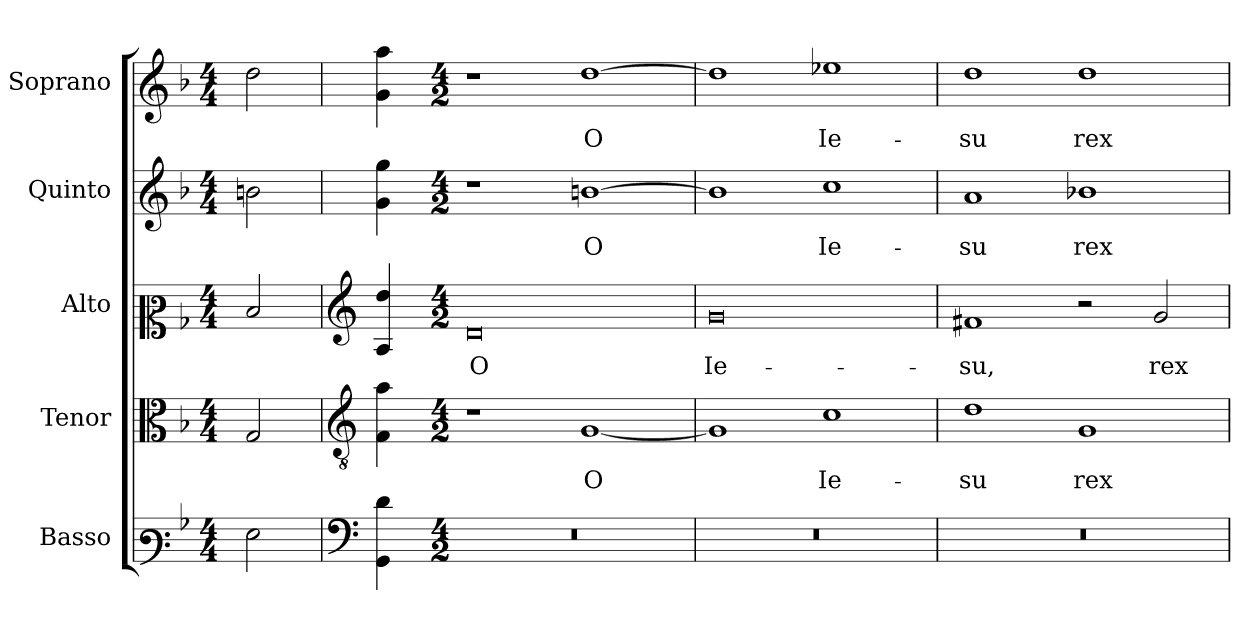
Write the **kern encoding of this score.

**kern	**kern	**text	**kern	**text	**kern	**text	**kern	**text
*part5	*part4	*part4	*part3	*part3	*part2	*part2	*part1	*part1
*staff5	*staff4	*staff4	*staff3	*staff3	*staff2	*staff2	*staff1	*staff1
*I"Basso	*I"Tenor	*	*I"Alto	*	*I"Quinto	*	*I"Soprano	*
*I'B.	*I'T.	*	*I'A.	*	*I'Q.	*	*I'S.	*
!!LO:PB:g=z
*clefF3	*clefC3	*	*clefC2	*	*clefG2	*	*clefG2	*
*	*ITrd7c12	*	*	*	*	*	*	*
*k[b-]	*k[b-]	*	*k[b-]	*	*k[b-]	*	*k[b-]	*
*F:	*F:	*	*F:	*	*F:	*	*F:	*
*M4/4	*M4/4	*	*M4/4	*	*M4/4	*	*M4/4	*
=1	=1	=1	=1	=1	=1	=1	=1	=1
!LO:N:head=open	!LO:N:head=open	!	!LO:N:head=open	!	!LO:N:head=open	!	!LO:N:head=open	!
2Gi\	2GGi/	.	2di/	.	2bni\	.	2ddi\	.
=2	=2	=2	=2	=2	=2	=2	=2	=2
*clefF4	*clefGv2	*	*clefG2	*	*	*	*	*
4GGi\ 4di	4FFi\ 4Ai	.	4Ai/ 4ddi	.	4gi\ 4ggi	.	4gi\ 4aai	.
=3-	=3-	=3-	=3-	=3-	=3-	=3-	=3-	=3-
*M4/2	*M4/2	*	*M4/2	*	*M4/2	*	*M4/2	*
!LO:N:vis=1	!	!	!	!	!	!	!	!
!	!	!	!	!LO:LY:b:color=#000000	!	!	!	!
0r	1r	.	0di	O	1r	.	1r	.
!	!	!LO:LY:b:color=#000000	!	!	!	!	!	!
!	!	!	!	!	!	!LO:LY:b:color=#000000	!	!
!	!	!	!	!	!	!	!	!LO:LY:b:color=#000000
.	[1GGi	O	.	.	[1bni	O	[1ddi	O
=4	=4	=4	=4	=4	=4	=4	=4	=4
!LO:N:vis=1	!	!	!	!	!	!	!	!
!	!	!	!	!LO:LY:b:color=#000000	!	!	!	!
0r	1GGi]	.	0gi	Ie-	1bi]	.	1ddi]	.
!	!	!LO:LY:b:color=#000000	!	!	!	!	!	!
!	!	!	!	!	!	!LO:LY:b:color=#000000	!	!
!	!	!	!	!	!	!	!	!LO:LY:b:color=#000000
.	1Ci	Ie-	.	.	1cci	Ie-	1ee-Xi	Ie-
=5	=5	=5	=5	=5	=5	=5	=5	=5
!LO:N:vis=1	!	!	!	!	!	!	!	!
!	!	!LO:LY:b:color=#000000	!	!	!	!	!	!
!	!	!	!	!LO:LY:b:color=#000000	!	!	!	!
!	!	!	!	!	!	!LO:LY:b:color=#000000	!	!
!	!	!	!	!	!	!	!	!LO:LY:b:color=#000000
0r	1Di	-su	1f#Xi	-su,	1ai	-su	1ddi	-su
!	!	!LO:LY:b:color=#000000	!	!	!	!	!	!
!	!	!	!	!	!	!LO:LY:b:color=#000000	!	!
!	!	!	!	!	!	!	!	!LO:LY:b:color=#000000
.	1GGi	rex	2r	.	1b-Xi	rex	1ddi	rex
!	!	!	!	!LO:LY:b:color=#000000	!	!	!	!
.	.	.	2gi/	rex	.	.	.	.
=	=	=	=	=	=	=	=	=
*-	*-	*-	*-	*-	*-	*-	*-	*-
